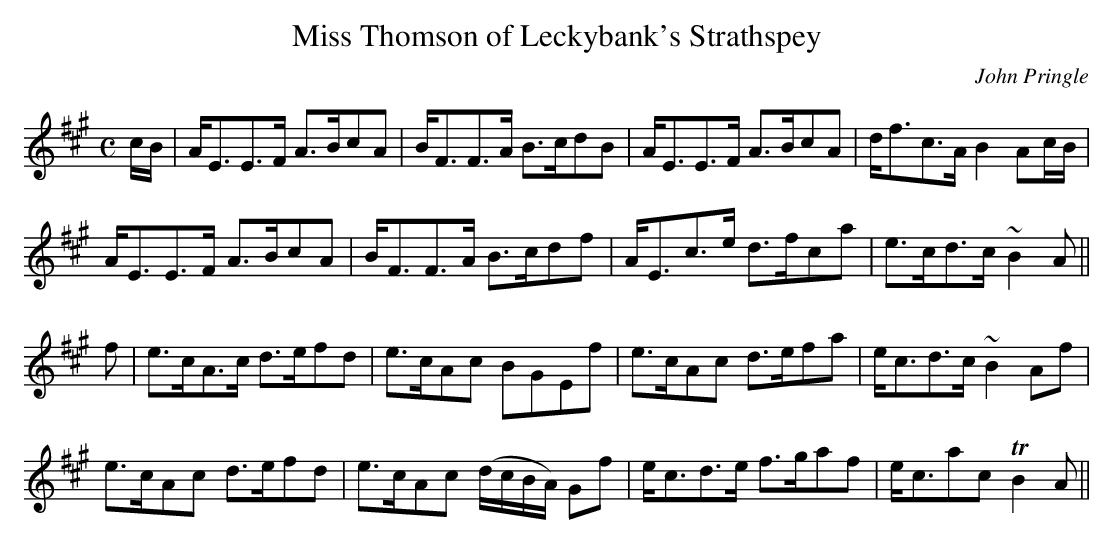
X:1
T:Miss Thomson of Leckybank's Strathspey
M:C
L:1/8
C:John Pringle
K:A
c/B/|A<EE>F A>BcA|B<FF>A B>cdB|A<EE>F A>BcA|d<fc>A B2Ac/B/|
A<EE>F A>BcA|B<FF>A B>cdf|A<Ec>e d>fca|e>cd>c ~B2 A||
f|e>cA>c d>efd|e>cAc BGEf|e>cAc d>efa|e<cd>c ~B2 Af|
e>cAc d>efd|e>cAc (d/c/B/A/) Gf|e<cd>e f>gaf|e<cac TB2A||
